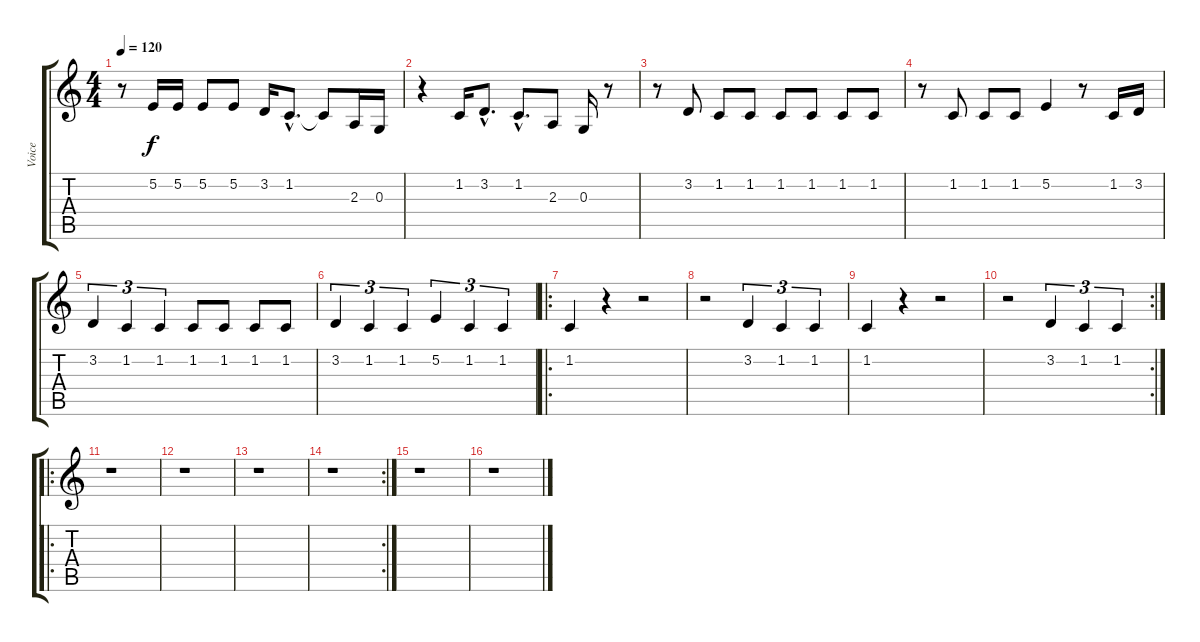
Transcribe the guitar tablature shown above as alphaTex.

\track ("Voice" "Voice") {instrument tenorsax}
\staff {score tabs}
\tuning (E4 B3 G3 D3 A2 E2) {hide}
\ts (4 4)
\tempo 120
\clef g2
\ks c
r.8{dy f} 5.2.16 5.2.16 5.2.8 5.2.8 3.2.16 1.2{hac}.8{d} 1.2{t}.8 2.3.16 0.3.16 |
r.4 1.2.16 3.2{hac}.8{d} 1.2{hac}.8{d} 2.3.8 0.3.16 r.8 |
r.8 3.2.8 1.2.8 1.2.8 1.2.8 1.2.8 1.2.8 1.2.8 |
r.8 1.2.8 1.2.8 1.2.8 5.2.4 r.8 1.2.16 3.2.16 |
3.2.4{tu (3 2)} 1.2.4{tu (3 2)} 1.2.4{tu (3 2)} 1.2.8 1.2.8 1.2.8 1.2.8 |
3.2.4{tu (3 2)} 1.2.4{tu (3 2)} 1.2.4{tu (3 2)} 5.2.4{tu (3 2)} 1.2.4{tu (3 2)} 1.2.4{tu (3 2)} |
\ro
1.2.4 r.4 r.2 |
r.2 3.2.4{tu (3 2)} 1.2.4{tu (3 2)} 1.2.4{tu (3 2)} |
1.2.4 r.4 r.2 |
\rc 2
r.2 3.2.4{tu (3 2)} 1.2.4{tu (3 2)} 1.2.4{tu (3 2)} |
\ro
r.1 |
r.1 |
r.1 |
\rc 2
r.1 |
r.1 |
r.1
